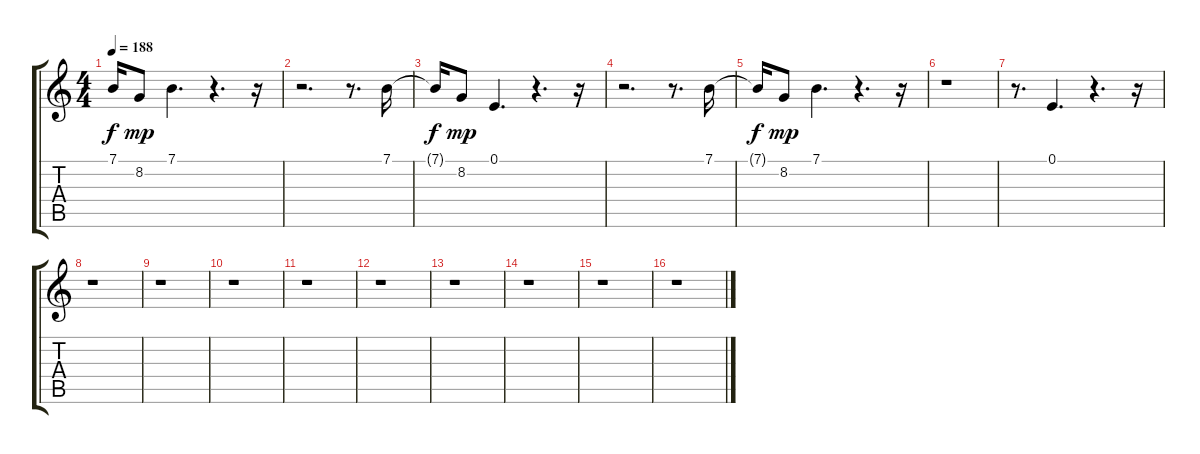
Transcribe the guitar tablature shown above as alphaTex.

\track "" {instrument lead1square}
\staff {score tabs}
\tuning (E4 B3 G3 D3 A2 E2) {hide}
\ts (4 4)
\tempo 188
\clef g2
\ks c
7.1{t}.16{dy f} 8.2.8{dy mp} 7.1.4{d} r.4{d} r.16 |
r.2{d} r.8{d} 7.1.16 |
7.1{t}.16{dy f} 8.2.8{dy mp} 0.1.4{d} r.4{d} r.16 |
r.2{d} r.8{d} 7.1.16 |
7.1{t}.16{dy f} 8.2.8{dy mp} 7.1.4{d} r.4{d} r.16 |
r.1 |
r.8{d} 0.1.4{d} r.4{d} r.16 |
r.1 |
r.1 |
r.1 |
r.1 |
r.1 |
r.1 |
r.1 |
r.1 |
r.1
